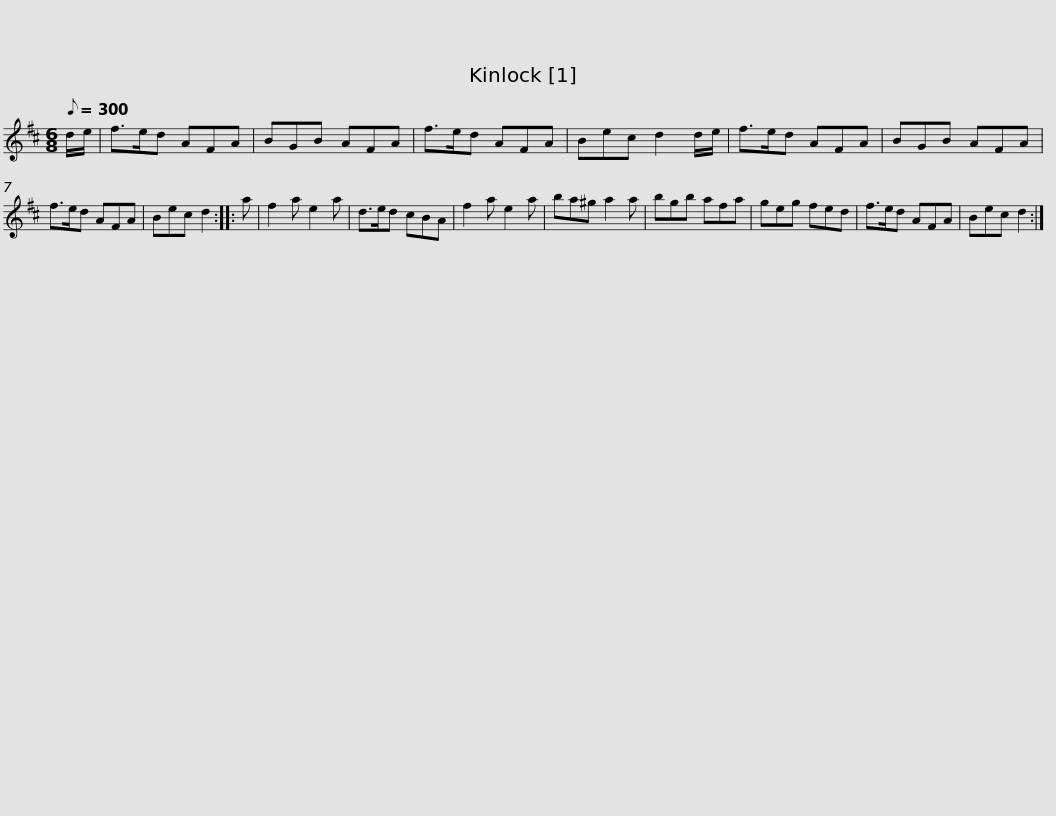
X:1
L:1/8
Q:1/8=300
M:6/8
I:linebreak $
K:none
V:1 treble transpose="8 "
V:1
[K:D] d/e/ | f>ed AFA | BGB AFA | f>ed AFA | Bec d2 d/e/ | %5
 f>ed AFA | BGB AFA |$ f>ed AFA | Bec d2 :: a | %10
 f2 a e2 a | d>ed cBA | f2 a e2 a | ba^g a2 a | bgb afa |$ %15
 geg fed | f>ed AFA | Bec d2 :| %18
